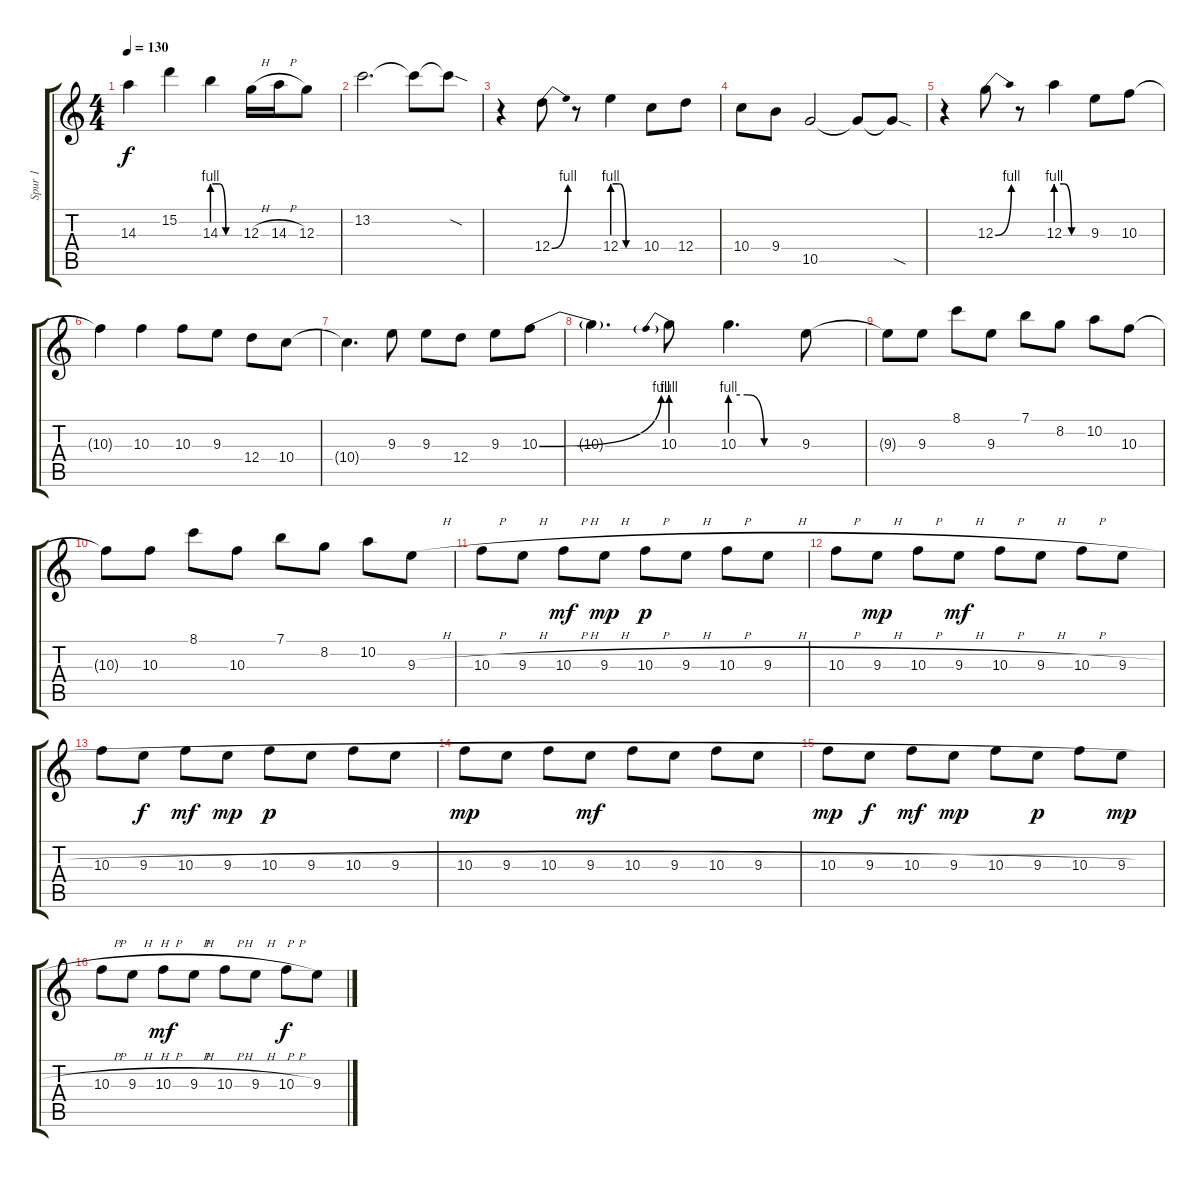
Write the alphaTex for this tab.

\track ("Spur 1" "Spur 1") {instrument distortionguitar}
\staff {score tabs}
\tuning (E4 B3 G3 D3 A2 E2) {hide}
\ts (4 4)
\tempo 130
\clef g2
\ks c
14.3{t}.4{dy f} 15.2.4 14.3{be (custom 0 4 15 4 30 0 60 0)}.4 12.3{h}.16 14.3{h}.16 12.3.8 |
13.2.2{d} 13.2{t}.8 13.2{sod t}.8 |
r.4 12.4{be (bend 0 0 60 4)}.8 r.8 12.4{be (custom 0 4 15 4 30 0 60 0)}.4 10.4.8 12.4.8 |
10.4.8 9.4.8 10.5.2 10.5{t}.8 10.5{sod t}.8 |
r.4 12.3{be (bend 0 0 60 4)}.8 r.8 12.3{be (custom 0 4 15 4 30 0 60 0)}.4 9.3.8 10.3.8 |
10.3{t}.4 10.3.4 10.3.8 9.3.8 12.4.8 10.4.8 |
10.4{t}.4{d} 9.3.8 9.3.8 12.4.8 9.3.8 10.3{be (bend 0 0 60 4)}.8 |
10.3{t}.4{d} 10.3{be (prebend 0 4 60 4)}.8 10.3{be (custom 0 4 15 4 30 0 60 0)}.4{d} 9.3.8 |
9.3{t}.8 9.3.8 8.1.8 9.3.8 7.1.8 8.2.8 10.2.8 10.3.8 |
10.3{t}.8 10.3.8 8.1.8 10.3.8 7.1.8 8.2.8 10.2.8 9.3{h}.8 |
10.3{h}.8 9.3{h}.8 10.3{h}.8{dy mf} 9.3{h}.8{dy mp} 10.3{h}.8{dy p} 9.3{h}.8 10.3{h}.8 9.3{h}.8 |
10.3{h}.8 9.3{h}.8{dy mp} 10.3{h}.8 9.3{h}.8{dy mf} 10.3{h}.8 9.3{h}.8 10.3{h}.8 9.3{h}.8 |
10.3{h}.8 9.3{h}.8{dy f} 10.3{h}.8{dy mf} 9.3{h}.8{dy mp} 10.3{h}.8{dy p} 9.3{h}.8 10.3{h}.8 9.3{h}.8 |
10.3{h}.8{dy mp} 9.3{h}.8 10.3{h}.8 9.3{h}.8{dy mf} 10.3{h}.8 9.3{h}.8 10.3{h}.8 9.3{h}.8 |
10.3{h}.8{dy mp} 9.3{h}.8{dy f} 10.3{h}.8{dy mf} 9.3{h}.8{dy mp} 10.3{h}.8 9.3{h}.8{dy p} 10.3{h}.8 9.3{h}.8{dy mp} |
10.3{h}.8 9.3{h}.8 10.3{h}.8{dy mf} 9.3{h}.8 10.3{h}.8 9.3{h}.8 10.3{h}.8{dy f} 9.3{h}.8
